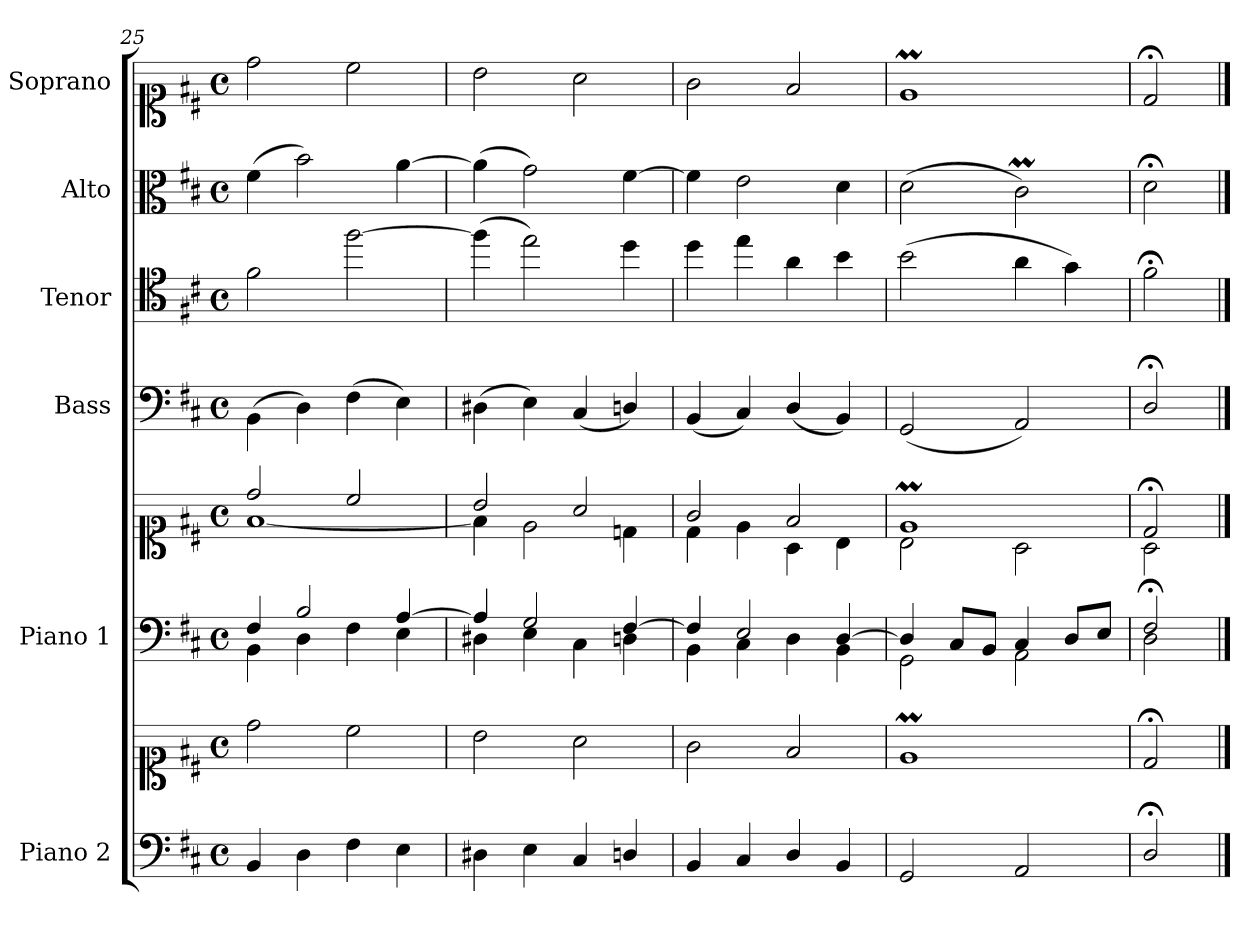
**kern	**kern	**kern	**kern	**kern	**kern	**kern	**kern
*part6	*part6	*part5	*part5	*part4	*part3	*part2	*part1
*staff8	*staff7	*staff6	*staff5	*staff4	*staff3	*staff2	*staff1
*I"Piano 2	*	*I"Piano 1	*	*I"Bass	*I"Tenor	*I"Alto	*I"Soprano
*I'Pno 2	*	*I'Pno 1	*	*I'B.	*I'T.	*I'A.	*I'S.
*clefF4	*clefC1	*clefF4	*clefC1	*clefF4	*clefC4	*clefC3	*clefC1
*	*	*	*	*	*ITrd7c12	*	*
*k[f#c#]	*k[f#c#]	*k[f#c#]	*k[f#c#]	*k[f#c#]	*k[f#c#]	*k[f#c#]	*k[f#c#]
*D:	*D:	*D:	*D:	*D:	*D:	*D:	*D:
*M4/4	*M4/4	*M4/4	*M4/4	*M4/4	*M4/4	*M4/4	*M4/4
*met(c)	*met(c)	*met(c)	*met(c)	*met(c)	*met(c)	*met(c)	*met(c)
=25	=25	=25	=25	=25	=25	=25	=25
*	*	*^	*^	*	*	*	*
4BB/	2dd\	4F#/	4BB\	2dd/	[<1f#\	(4BB\	2F#\	(4f#\	2dd\
4D\	.	2B/	4D\	.	.	4D\)	.	2b\)	.
4F#\	2cc#\	.	4F#\	2cc#/	.	(4F#\	[>2f#\	.	2cc#\
4E\	.	[>4A/	4E\	.	.	4E\)	.	[>4a\	.
=26	=26	=26	=26	=26	=26	=26	=26	=26	=26
4D#X\	2b\	4A/]	4D#X\	2b/	4f#\]	(4D#X\	(4f#\]	(4a\]	2b\
4E\	.	2G/	4E\	.	2e\	4E\)	2e\)	2g\)	.
4C#/	2a\	.	4C#\	2a/	.	(4C#/	.	.	2a\
4Dn/	.	[>4F#/	4Dn\	.	4dn\	4Dn/)	4d\	[>4f#\	.
=27	=27	=27	=27	=27	=27	=27	=27	=27	=27
4BB/	2g\	4F#/]	4BB\	2g/	4d\	(4BB/	4d\	4f#\]	2g\
4C#/	.	2E/	4C#\	.	4e\	4C#/)	4e\	2e\	.
4D/	2f#/	.	4D\	2f#/	4A\	(4D/	4A\	.	2f#/
4BB/	.	[>4D/	4BB\	.	4B\	4BB/)	4B\	4d\	.
=28	=28	=28	=28	=28	=28	=28	=28	=28	=28
2GG/	1eM/	4D/]	2GG\	1eM/	2B\	(2GG/	(2B\	(2d\	1eM/
.	.	8C#/L	.	.	.	.	.	.	.
.	.	8BB/J	.	.	.	.	.	.	.
2AA/	.	4C#/	2AA\	.	2A\	2AA/)	4A\	2c#m\)	.
.	.	8D/L	.	.	.	.	4G\)	.	.
.	.	8E/J	.	.	.	.	.	.	.
=29	=29	=29	=29	=29	=29	=29	=29	=29	=29
2D;/	2d;</	2F#;/	2D\	2d;</	2A\	2D;</	2F#;<\	2d;<\	2d;</
*	*	*v	*v	*	*	*	*	*	*
*	*	*	*v	*v	*	*	*	*
==	==	==	==	==	==	==	==
*-	*-	*-	*-	*-	*-	*-	*-
